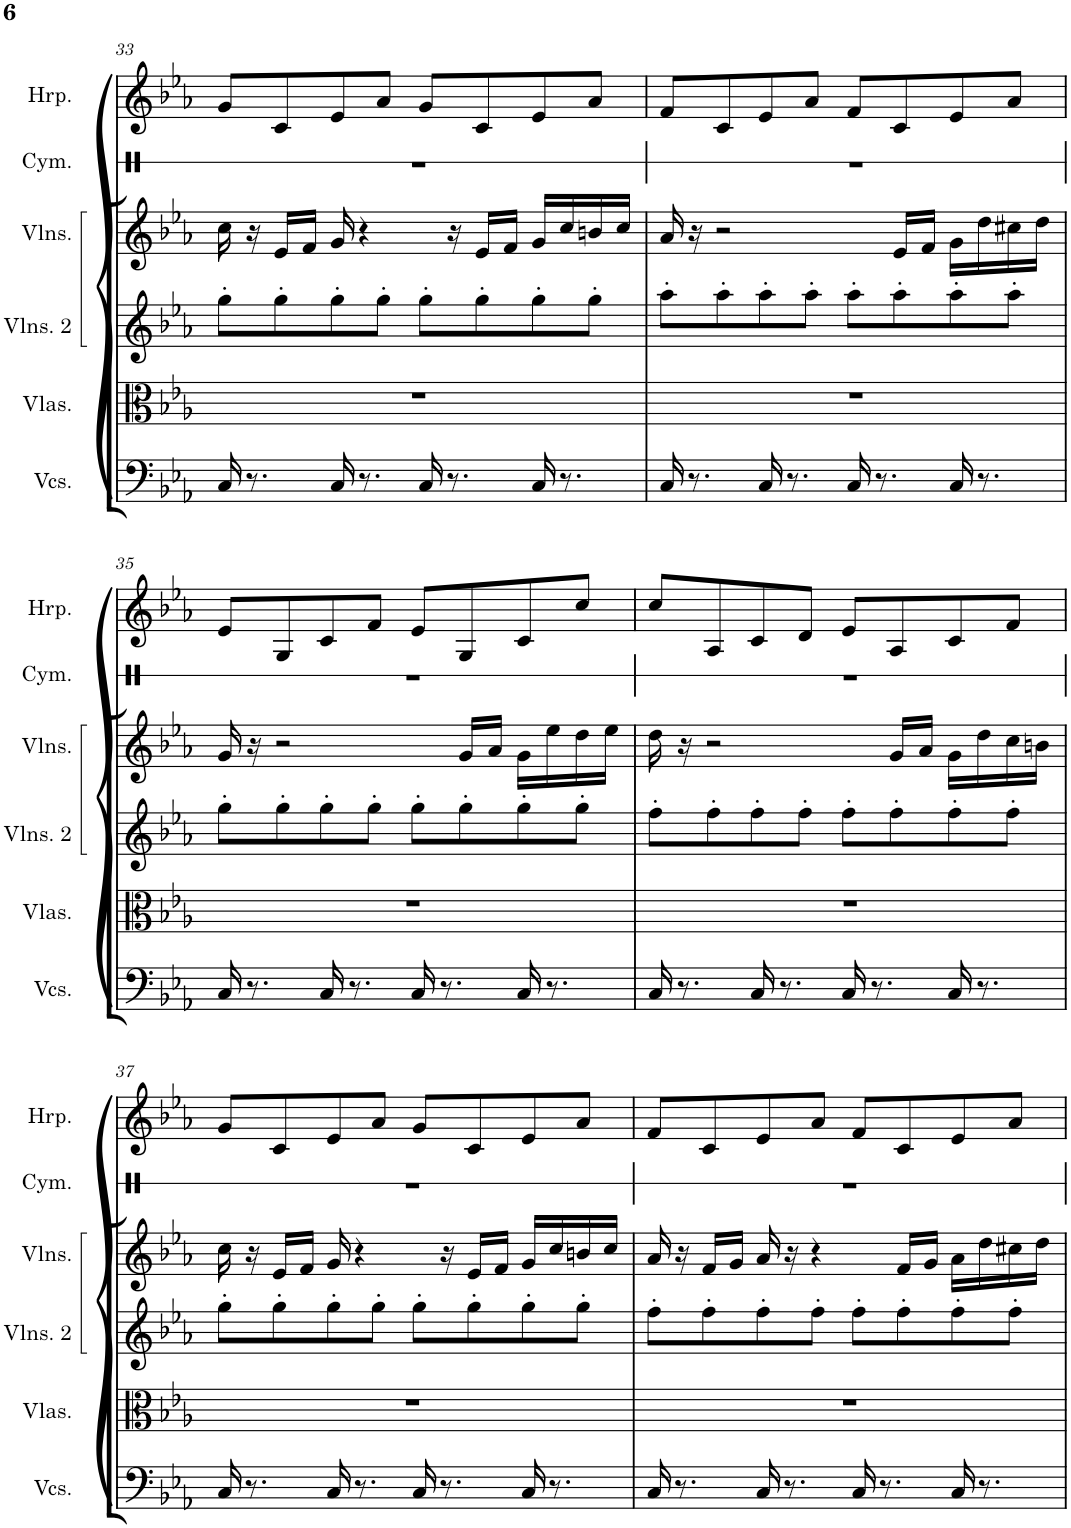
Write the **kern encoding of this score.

**kern	**kern	**kern	**kern	**kern	**kern
*part6	*part5	*part4	*part3	*part2	*part1
*staff6	*staff5	*staff4	*staff3	*staff2	*staff1
*I"乐队大提琴	*I"乐队中提琴	*I"乐队小提琴 2	*I"乐队小提琴	*I"铜钹	*I"竖琴
!!LO:PB:g=z
*clefF4	*clefC3	*clefG2	*clefG2	*clefX	*clefG2
*k[b-e-a-]	*k[b-e-a-]	*k[b-e-a-]	*k[b-e-a-]	*k[]	*k[b-e-a-]
*M4/4	*M4/4	*M4/4	*M4/4	*M4/4	*M4/4
=33	=33	=33	=33	=33	=33
16C/	1r	8gg'\L	16cc\	1r	8g/L
8.r	.	.	16r	.	.
.	.	8gg'\	16e-/LL	.	8c/
.	.	.	16f/JJ	.	.
16C/	.	8gg'\	16g/	.	8e-/
8.r	.	.	4r	.	.
.	.	8gg'\J	.	.	8a-/J
16C/	.	8gg'\L	.	.	8g/L
8.r	.	.	16r	.	.
.	.	8gg'\	16e-/LL	.	8c/
.	.	.	16f/JJ	.	.
16C/	.	8gg'\	16g/LL	.	8e-/
8.r	.	.	16cc/	.	.
.	.	8gg'\J	16bn/	.	8a-/J
.	.	.	16cc/JJ	.	.
=34	=34	=34	=34	=34	=34
16C/	1r	8aa-'\L	16a-/	1r	8f/L
8.r	.	.	16r	.	.
.	.	8aa-'\	2r	.	8c/
16C/	.	8aa-'\	.	.	8e-/
8.r	.	.	.	.	.
.	.	8aa-'\J	.	.	8a-/J
16C/	.	8aa-'\L	.	.	8f/L
8.r	.	.	.	.	.
.	.	8aa-'\	16e-/LL	.	8c/
.	.	.	16f/JJ	.	.
16C/	.	8aa-'\	16g\LL	.	8e-/
8.r	.	.	16dd\	.	.
.	.	8aa-'\J	16cc#X\	.	8a-/J
.	.	.	16dd\JJ	.	.
!!LO:LB:g=z
=35	=35	=35	=35	=35	=35
16C/	1r	8gg'\L	16g/	1r	8e-/L
8.r	.	.	16r	.	.
.	.	8gg'\	2r	.	8G/
16C/	.	8gg'\	.	.	8c/
8.r	.	.	.	.	.
.	.	8gg'\J	.	.	8f/J
16C/	.	8gg'\L	.	.	8e-/L
8.r	.	.	.	.	.
.	.	8gg'\	16g/LL	.	8G/
.	.	.	16a-/JJ	.	.
16C/	.	8gg'\	16g\LL	.	8c/
8.r	.	.	16ee-\	.	.
.	.	8gg'\J	16dd\	.	8cc/J
.	.	.	16ee-\JJ	.	.
=36	=36	=36	=36	=36	=36
16C/	1r	8ff'\L	16dd\	1r	8cc/L
8.r	.	.	16r	.	.
.	.	8ff'\	2r	.	8A-/
16C/	.	8ff'\	.	.	8c/
8.r	.	.	.	.	.
.	.	8ff'\J	.	.	8d/J
16C/	.	8ff'\L	.	.	8e-/L
8.r	.	.	.	.	.
.	.	8ff'\	16g/LL	.	8A-/
.	.	.	16a-/JJ	.	.
16C/	.	8ff'\	16g\LL	.	8c/
8.r	.	.	16dd\	.	.
.	.	8ff'\J	16cc\	.	8f/J
.	.	.	16bn\JJ	.	.
!!LO:LB:g=z
=37	=37	=37	=37	=37	=37
16C/	1r	8gg'\L	16cc\	1r	8g/L
8.r	.	.	16r	.	.
.	.	8gg'\	16e-/LL	.	8c/
.	.	.	16f/JJ	.	.
16C/	.	8gg'\	16g/	.	8e-/
8.r	.	.	4r	.	.
.	.	8gg'\J	.	.	8a-/J
16C/	.	8gg'\L	.	.	8g/L
8.r	.	.	16r	.	.
.	.	8gg'\	16e-/LL	.	8c/
.	.	.	16f/JJ	.	.
16C/	.	8gg'\	16g/LL	.	8e-/
8.r	.	.	16cc/	.	.
.	.	8gg'\J	16bn/	.	8a-/J
.	.	.	16cc/JJ	.	.
=38	=38	=38	=38	=38	=38
16C/	1r	8ff'\L	16a-/	1r	8f/L
8.r	.	.	16r	.	.
.	.	8ff'\	16f/LL	.	8c/
.	.	.	16g/JJ	.	.
16C/	.	8ff'\	16a-/	.	8e-/
8.r	.	.	16r	.	.
.	.	8ff'\J	4r	.	8a-/J
16C/	.	8ff'\L	.	.	8f/L
8.r	.	.	.	.	.
.	.	8ff'\	16f/LL	.	8c/
.	.	.	16g/JJ	.	.
16C/	.	8ff'\	16a-\LL	.	8e-/
8.r	.	.	16dd\	.	.
.	.	8ff'\J	16cc#X\	.	8a-/J
.	.	.	16dd\JJ	.	.
=	=	=	=	=	=
*-	*-	*-	*-	*-	*-
